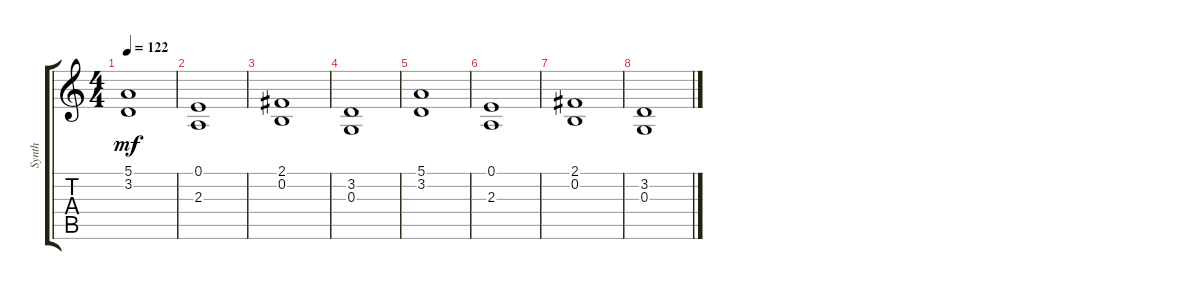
\track ("Synth" "Synth") {instrument lead1square}
\staff {score tabs}
\tuning (E4 B3 G3 D3 A2 E2) {hide}
\ts (4 4)
\tempo 122
\clef g2
\ks c
(5.1 3.2).1{dy mf} |
(0.1 2.3).1 |
(2.1 0.2).1 |
(3.2 0.3).1 |
(5.1 3.2).1 |
(0.1 2.3).1 |
(2.1 0.2).1 |
(3.2 0.3).1
